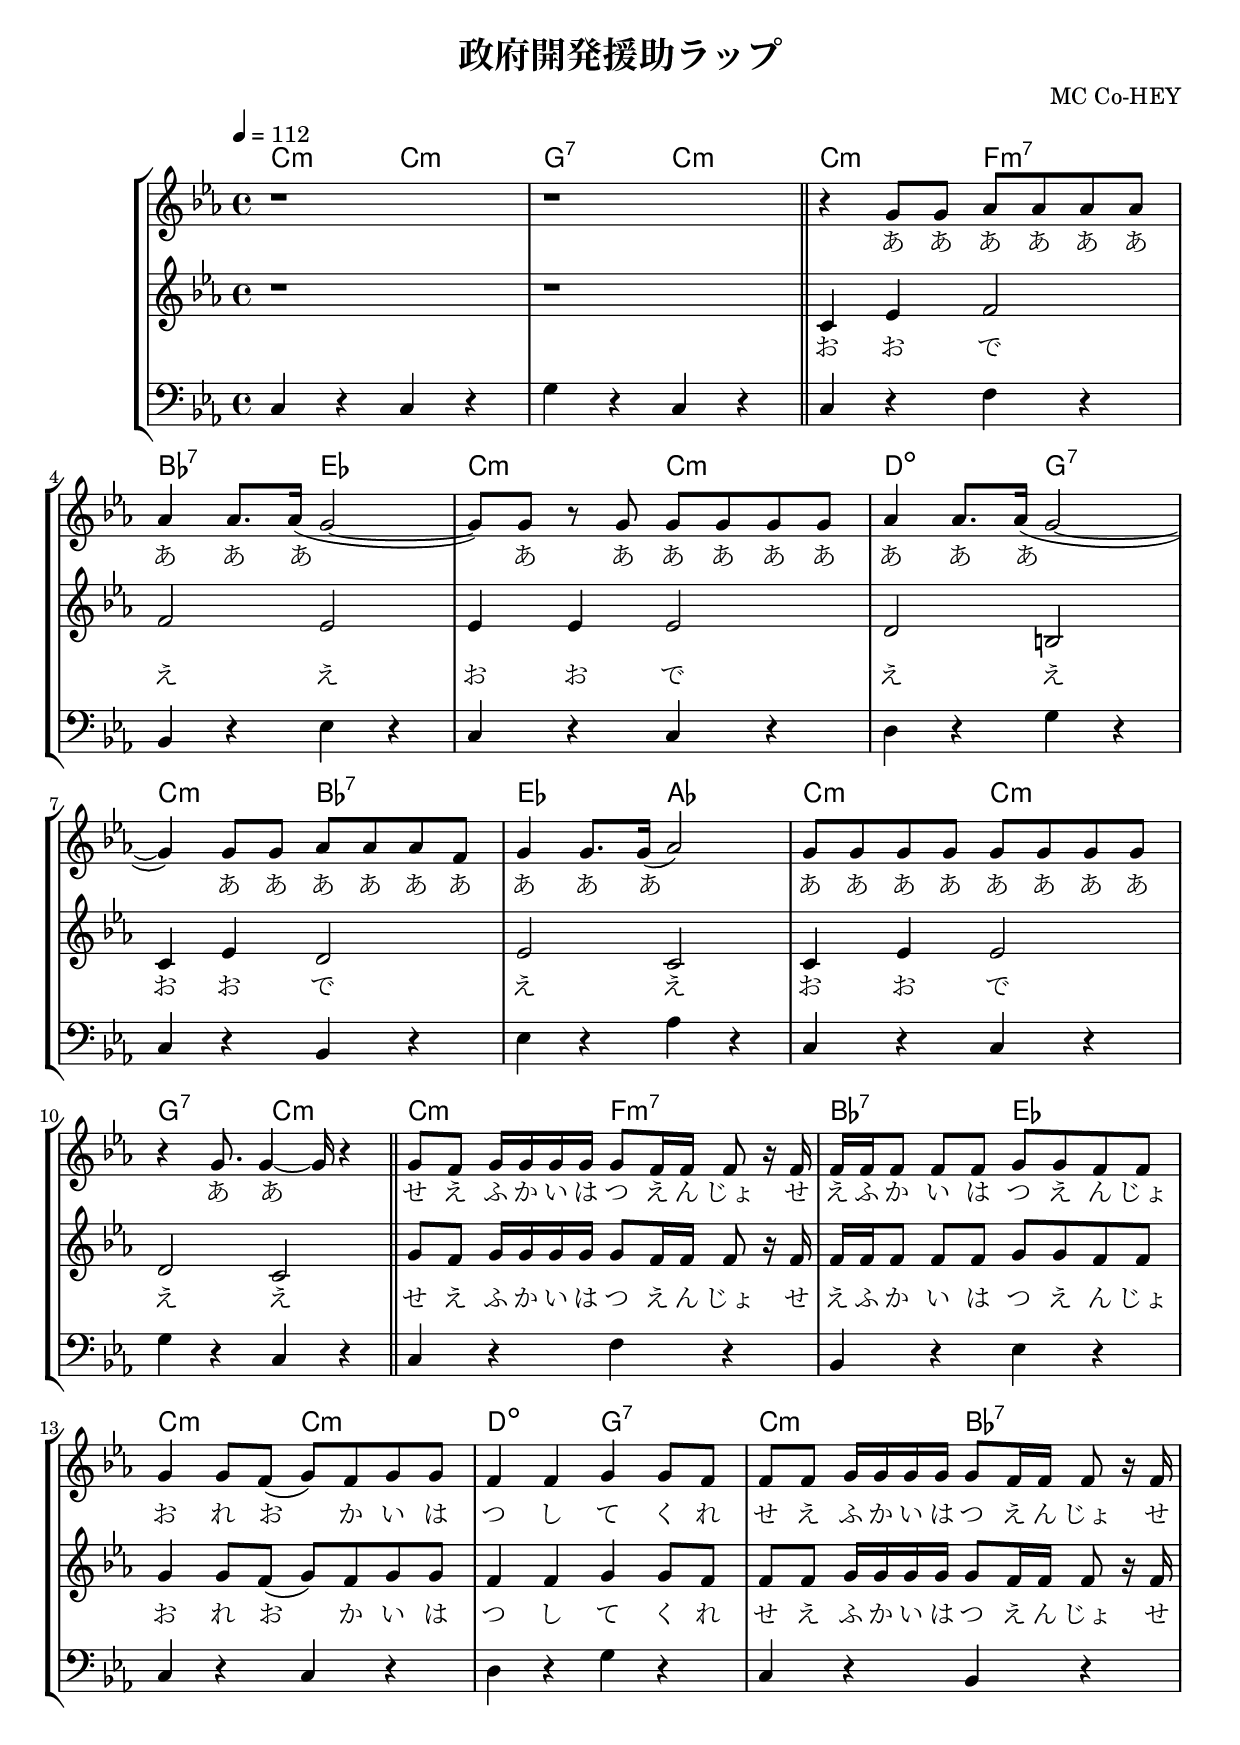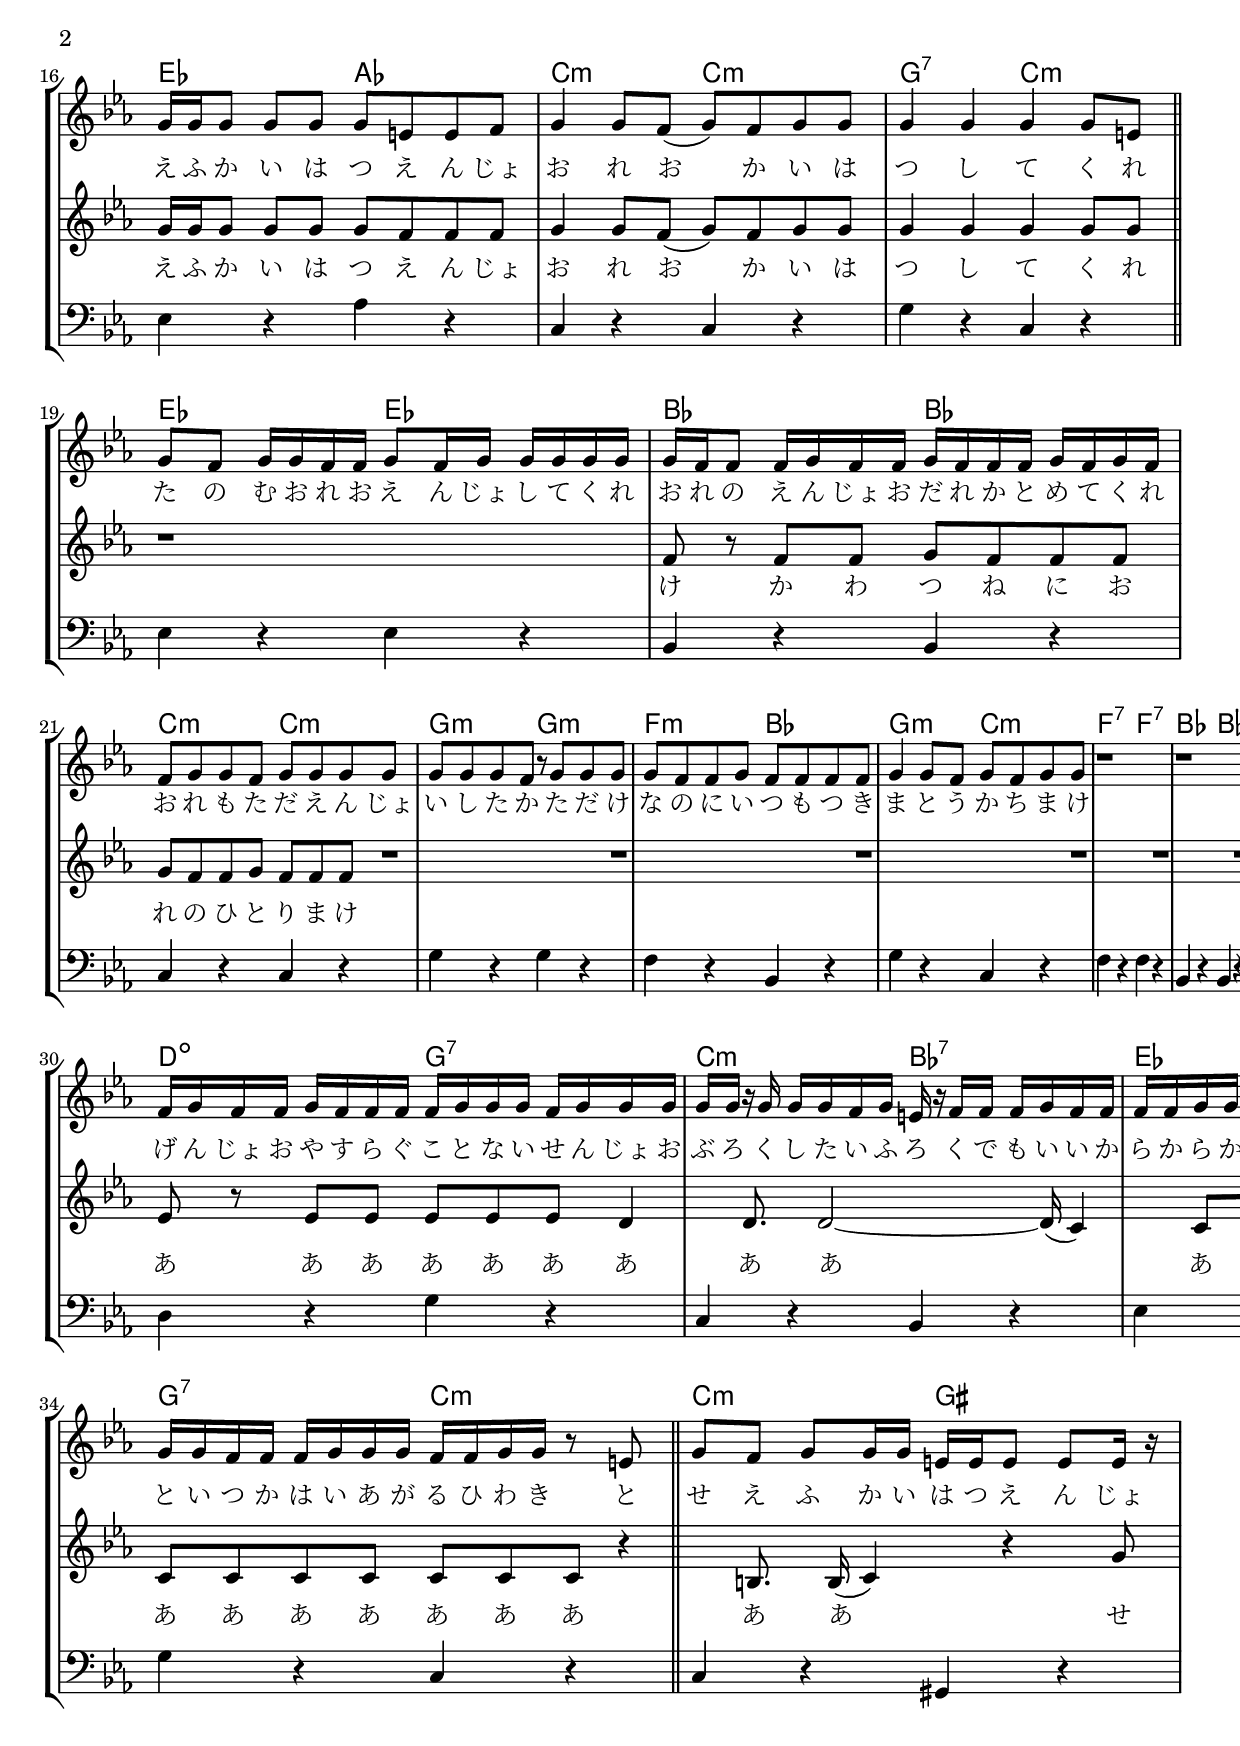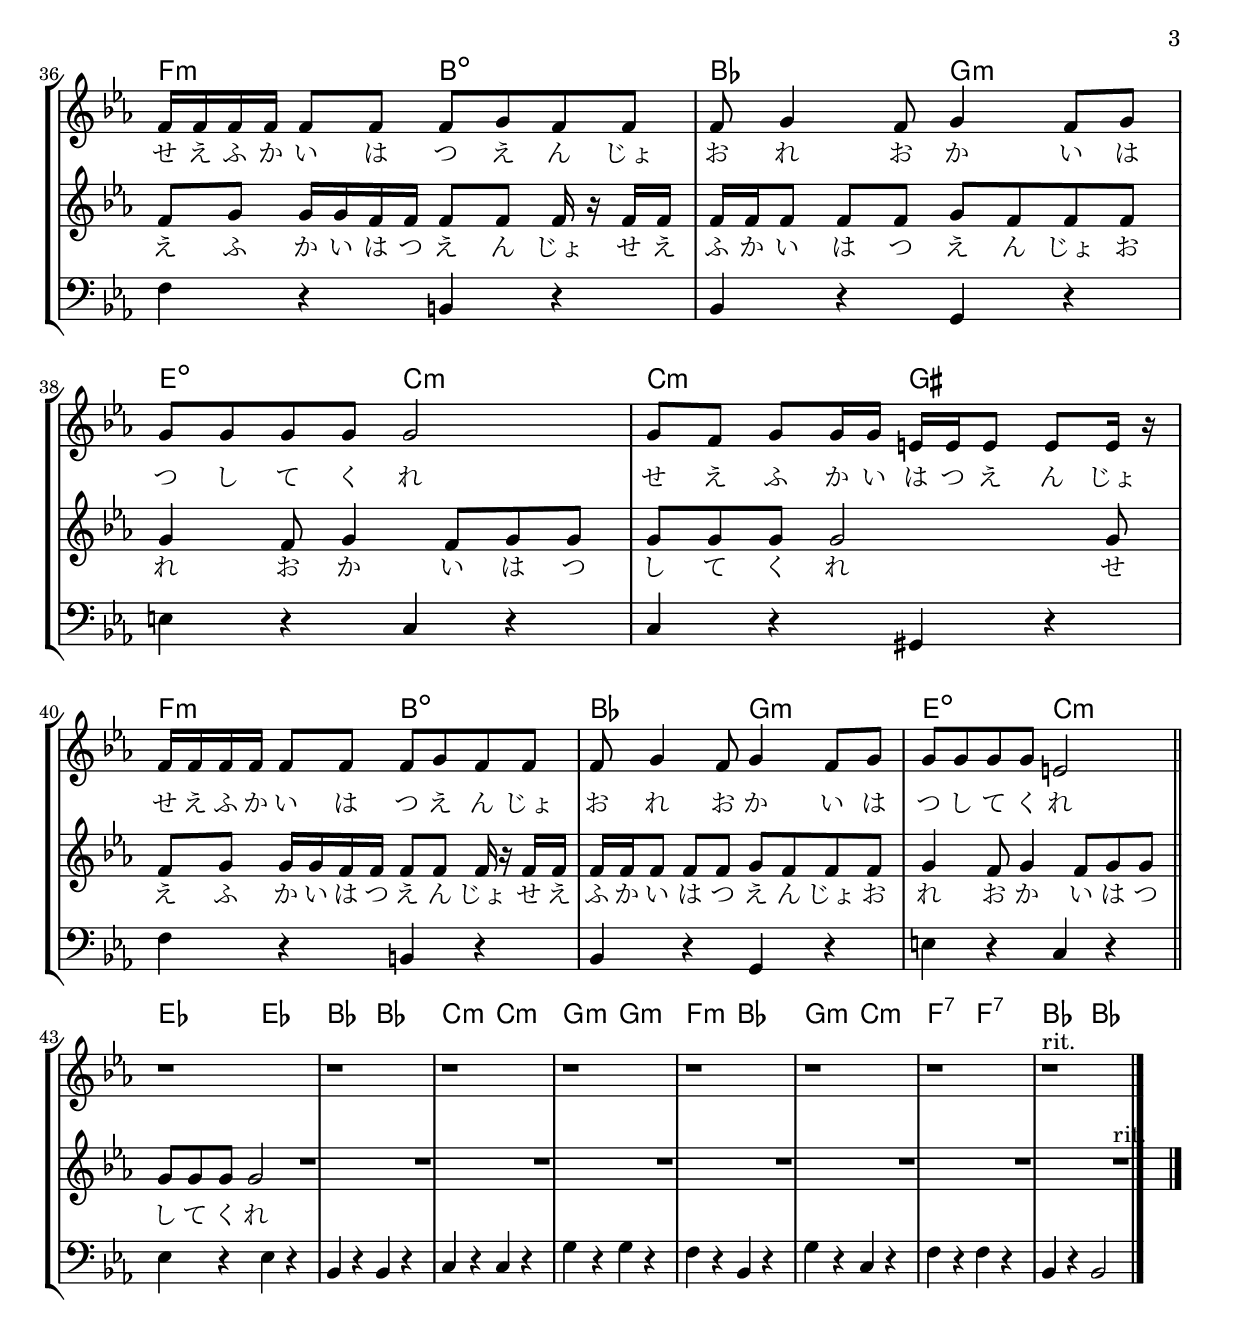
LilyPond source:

\version "2.12.1"

\header {
	title = \markup {政府開発援助ラップ}
	composer = \markup \center-column {"MC Co-HEY"}
}

harmony = \chordmode {
	c2:m c:m g:7 c:m 

	c:m f:min7 bes:7 es c:m c:m d:dim g:7 c:m bes:7 es as c:m c:m g:7 c:m 

	c:m f:min7 bes:7 es c:m c:m d:dim g:7 c:m bes:7 es as c:m c:m g:7 c:m 

	es es bes bes c:m c:m g:m g:m f:m bes g:m c:m f:7 f:7 bes bes 

	c:m f:min7 bes:7 es c:m c:m d:dim g:7 c:m bes:7 es as c:m c:m g:7 c:m 

	c:m gis f:m b:dim bes g:m e:dim c:m c:m gis f:m b:dim bes g:m e:dim c:m 

	es es bes bes c:m c:m g:m g:m f:m bes g:m c:m f:7 f:7 bes bes 
}

melody = {
	\key es \major
	\tempo 4 = 112
	r1 | r1   
	\set Staff.midiInstrument = #"Lead 3 (calliope)"
	r4 g'8  g'8  as'8  as'8  as'8  as'8 
	as'4  as'8.  as'16  (g'2~ 
	g'8)  g'8  r8  g'8  g'8  g'8  g'8  g'8 
	as'4  as'8.  as'16  (g'2~ 
	g'4)  g'8  g'8  as'8  as'8  as'8  f'8 
	g'4  g'8.  g'16  (as'2) 
	g'8  g'8  g'8  g'8  g'8  g'8  g'8  g'8 
	r4  g'8.  g'4~g'16  	r4 	\set Staff.midiInstrument = #"mmi0.34"
	g'8  f'8  g'16  g'16  g'16  g'16  g'8  f'16  f'16  f'8  r16  f'16 
	f'16  f'16  f'8  f'8  f'8  g'8  g'8  f'8  f'8 
	g'4  g'8  f'8  (g'8)  f'8  g'8  g'8 
	f'4  f'4  g'4  g'8  f'8 
	f'8  f'8  g'16  g'16  g'16  g'16  g'8  f'16  f'16  f'8  r16  f'16 
	g'16  g'16  g'8  g'8  g'8  g'8  e'8  e'8  f'8 
	g'4  g'8  f'8  (g'8)  f'8  g'8  g'8 
	g'4  g'4  g'4  g'8  e'8
	\set Staff.midiInstrument = #"mmi0.34"
	g'8  f'8  g'16  g'16  f'16  f'16  g'8  f'16  g'16  g'16  g'16  g'16  g'16 
	g'16  f'16  f'8  f'16  g'16  f'16  f'16  g'16  f'16  f'16  f'16  g'16  f'16  g'16  f'16 
	f'8  g'8  g'8  f'8  g'8  g'8  g'8  g'8 
	g'8  g'8  g'8  f'8  r8  g'8  g'8  g'8 
	g'8  f'8  f'8  g'8  f'8  f'8  f'8  f'8 
	g'4  g'8  f'8  g'8  f'8  g'8  g'8
	r1 r1 	\set Staff.midiInstrument = #"mmi0.34"
	 g'16  g'16  f'16  g'16  f'8  g'16  g'16  f'16  r16  f'16  f'16  g'16  f'16  f'16  f'16 
	f'16  f'16  f'16  g'16  g'16  f'16  g'16  f'16  f'16  g'16  f'8  g'8  g'8 
	g'16  f'16  g'16  g'16  g'16  f'16  g'16  g'16  g'16  f'16  g'16  g'16  g'16  f'16  g'16  g'16 
	f'16  g'16  f'16  f'16  g'16  f'16  f'16  f'16  f'16  g'16  g'16  g'16  f'16  g'16  g'16  g'16 
	g'16  g'16  r16  g'16  g'16  g'16  f'16  g'16  e'16  r16  f'16  f'16  f'16  g'16  f'16  f'16 
	f'16  f'16  g'16  g'16  g'16  g'16  f'16  g'16  g'16  e'16  e'16  e'16  e'16  e'16  f'8 
	g'16  f'16  g'16  f'16  g'8  f'16  g'16  g'16  g'16  g'16  g'16  g'16  g'16  f'16  f'16 
	g'16  g'16  f'16  f'16  f'16  g'16  g'16  g'16  f'16  f'16  g'16  g'16  r8  e'8
	\set Staff.midiInstrument = #"mmi0.34"
	g'8  f'8  g'8  g'16  g'16  e'16  e'16  e'8  e'8  e'16  r16 
	f'16  f'16  f'16  f'16  f'8  f'8  f'8  g'8  f'8  f'8 
	f'8  g'4  f'8  g'4  f'8  g'8 
	g'8  g'8  g'8  g'8  g'2 
	g'8  f'8  g'8  g'16  g'16  e'16  e'16  e'8  e'8  e'16  r16 
	f'16  f'16  f'16  f'16  f'8  f'8  f'8  g'8  f'8  f'8 
	f'8  g'4  f'8  g'4  f'8  g'8 
	g'8  g'8  g'8  g'8  e'2
	r1 | r1 | r1 | r1 | r1 | r1 | r1 | r1^"rit." \bar "|."
}

words = \lyricmode {
	
	あ  あ  あ  あ  あ  あ  あ  あ  あ  あ  あ  あ  あ  あ  あ  あ  あ  あ  あ  あ  あ  あ  あ  あ  あ  あ  あ  あ  あ  あ  あ  あ  あ  あ  あ  あ  あ  
	せ  え  ふ  か  い  は  つ  え  ん  じょ  せ  え  ふ  か  い  は  つ  え  ん  じょ  お  れ  お  か  い  は  つ  し  て  く  れ  せ  え  ふ  か  い  は  つ  え  ん  じょ  せ  え  ふ  か  い  は  つ  え  ん  じょ  お  れ  お  か  い  は  つ  し  て  く  れ  
	た  の  む  お  れ  お  え  ん  じょ  し  て  く  れ  お  れ  の  え  ん  じょ  お  だ  れ  か  と  め  て  く  れ  お  れ  も  た  だ  え  ん  じょ  い  し  た  か  た  だ  け  な  の  に  い  つ  も  つ  き  ま  と  う  か  ち  ま  け  
	お  れ  わ  ま  だ  ま  だ  は  て  ん  と  じょ  お  な  の  に  き  び  し  い  せ  か  い  わ  い  じょ  お  か  ん  じょ  お  の  ぼ  お  ちょ  お  せ  え  ぎょ  ふ  の  お  な  げ  ん  じょ  お  や  す  ら  ぐ  こ  と  な  い  せ  ん  じょ  お  ぶ  ろ  く  し  た  い  ふ  ろ  く  で  も  い  い  か  ら  か  ら  か  ら  の  の  ど  が  ら  が  ら  の  お  と  つ  ま  ら  な  い  ひ  と  つ  ま  み  あ  げ  た  い  い  と  い  つ  か  は  い  あ  が  る  ひ  わ  き  と  
	せ  え  ふ  か  い  は  つ  え  ん  じょ  せ  え  ふ  か  い  は  つ  え  ん  じょ  お  れ  お  か  い  は  つ  し  て  く  れ  せ  え  ふ  か  い  は  つ  え  ん  じょ  せ  え  ふ  か  い  は  つ  え  ん  じょ  お  れ  お  か  い  は  つ  し  て  く  れ  
	
}

secondmelody = {
	\key es \major
	\tempo 4 = 112
	r1 | r1   
	\set Staff.midiInstrument = #"fss0.35"
	 c'4  es'4  f'2 
	f'2  es'2 
	es'4  es'4  es'2 
	d'2  b2 
	c'4  es'4  d'2 
	es'2  c'2 
	c'4  es'4  es'2 
	d'2  c'2
	\set Staff.midiInstrument = #"fss0.35"
	g'8  f'8  g'16  g'16  g'16  g'16  g'8  f'16  f'16  f'8  r16  f'16 
	f'16  f'16  f'8  f'8  f'8  g'8  g'8  f'8  f'8 
	g'4  g'8  f'8  (g'8)  f'8  g'8  g'8 
	f'4  f'4  g'4  g'8  f'8 
	f'8  f'8  g'16  g'16  g'16  g'16  g'8  f'16  f'16  f'8  r16  f'16 
	g'16  g'16  g'8  g'8  g'8  g'8  f'8  f'8  f'8 
	g'4  g'8  f'8  (g'8)  f'8  g'8  g'8 
	g'4  g'4  g'4  g'8  g'8
	\set Staff.midiInstrument = #"fss0.35"
	r1
 f'8  r8  f'8  f'8  g'8  f'8  f'8  f'8  g'8  f'8  f'8  g'8  f'8  f'8  f'8  	 r1 r1 r1 r1 r1 r1 	\set Staff.midiInstrument = #"Lead 3 (calliope)"
	r4 es'8  es'8  as'8  as'8  as'8  as'8 
	bes'4  bes'8.  bes'2~bes'16 
	(es'8)  es'8  r8  es'8  es'8  es'8  es'8  es'8 
	d'4  d'8.  d'2~d'16 
	(c'4)  c'8  c'8  d'8  d'8  d'8  bes8 
	bes4  bes8.  bes16  (c'2) 
	c'8  c'8  c'8  c'8  c'8  c'8  c'8  c'8 
	r4  b8.  b16  (c'4)  	r4 	\set Staff.midiInstrument = #"fss0.35"
	g'8  f'8  g'8  g'16  g'16  f'16  f'16  f'8  f'8  f'16  r16 
	f'16  f'16  f'16  f'16  f'8  f'8  f'8  g'8  f'8  f'8 
	f'8  g'4  f'8  g'4  f'8  g'8 
	g'8  g'8  g'8  g'8  g'2 
	g'8  f'8  g'8  g'16  g'16  f'16  f'16  f'8  f'8  f'16  r16 
	f'16  f'16  f'16  f'16  f'8  f'8  f'8  g'8  f'8  f'8 
	f'8  g'4  f'8  g'4  f'8  g'8 
	g'8  g'8  g'8  g'8  g'2
	r1 | r1 | r1 | r1 | r1 | r1 | r1 | r1^"rit." \bar "|."
}

secondwords = \lyricmode {
	
	お  お  で  え  え  お  お  で  え  え  お  お  で  え  え  お  お  で  え  え  
	せ  え  ふ  か  い  は  つ  え  ん  じょ  せ  え  ふ  か  い  は  つ  え  ん  じょ  お  れ  お  か  い  は  つ  し  て  く  れ  せ  え  ふ  か  い  は  つ  え  ん  じょ  せ  え  ふ  か  い  は  つ  え  ん  じょ  お  れ  お  か  い  は  つ  し  て  く  れ  
	け  か  わ  つ  ね  に  お  れ  の  ひ  と  り  ま  け  
	あ  あ  あ  あ  あ  あ  あ  あ  あ  あ  あ  あ  あ  あ  あ  あ  あ  あ  あ  あ  あ  あ  あ  あ  あ  あ  あ  あ  あ  あ  あ  あ  あ  あ  あ  あ  あ  
	せ  え  ふ  か  い  は  つ  え  ん  じょ  せ  え  ふ  か  い  は  つ  え  ん  じょ  お  れ  お  か  い  は  つ  し  て  く  れ  せ  え  ふ  か  い  は  つ  え  ん  じょ  せ  え  ふ  か  い  は  つ  え  ん  じょ  お  れ  お  か  い  は  つ  し  て  く  れ  
	
}

tempochange = {
	\tempo 4 = 112
	r1 | r1 \bar "||"
	\tempo 4 = 112
	r1 | r1 | r1 | r1 | r1 | r1 | r1 | r1 \bar "||"
	\tempo 4 = 112
	r1 | r1 | r1 | r1 | r1 | r1 | r1 | r1 \bar "||"
	\tempo 4 = 112
	r1 | r1 | r1 | r1 | r1 | r1 | r1 | r1 \bar "||"
	\tempo 4 = 112
	r1 | r1 | r1 | r1 | r1 | r1 | r1 | r1 \bar "||"
	\tempo 4 = 112
	r1 | r1 | r1 | r1 | r1 | r1 | r1 | r1 \bar "||"
	\tempo 4 = 112
	r1 | r1 | r1 | r1 | r1 | r1 | r1 | \tempo 4 = 84 r2 \tempo 4 = 74 r2 \bar "|."
}

mainacc = {
	\clef bass
	\set Staff.midiInstrument = #"Slap Bass 1"
	\key es \major
	\tempo 4 = 112
	c4 r4
	c4 r4
	g4 r4
	c4 r4
	\bar "||"

	\set Staff.midiInstrument = #"Electric Bass (pick)"
	c4 r4
	f4 r4
	bes,4 r4
	es4 r4
	c4 r4
	c4 r4
	d4 r4
	g4 r4
	c4 r4
	bes,4 r4
	es4 r4
	as4 r4
	c4 r4
	c4 r4
	g4 r4
	c4 r4
	\bar "||"

	\set Staff.midiInstrument = #"Slap Bass 1"
	c4 r4
	f4 r4
	bes,4 r4
	es4 r4
	c4 r4
	c4 r4
	d4 r4
	g4 r4
	c4 r4
	bes,4 r4
	es4 r4
	as4 r4
	c4 r4
	c4 r4
	g4 r4
	c4 r4
	\bar "||"

	\set Staff.midiInstrument = #"Slap Bass 1"
	es4 r4
	es4 r4
	bes,4 r4
	bes,4 r4
	c4 r4
	c4 r4
	g4 r4
	g4 r4
	f4 r4
	bes,4 r4
	g4 r4
	c4 r4
	f4 r4
	f4 r4
	bes,4 r4
	bes,4 r4
	\bar "||"

	\set Staff.midiInstrument = #"Slap Bass 1"
	c4 r4
	f4 r4
	bes,4 r4
	es4 r4
	c4 r4
	c4 r4
	d4 r4
	g4 r4
	c4 r4
	bes,4 r4
	es4 r4
	as4 r4
	c4 r4
	c4 r4
	g4 r4
	c4 r4
	\bar "||"

	\set Staff.midiInstrument = #"Slap Bass 1"
	c4 r4
	gis,4 r4
	f4 r4
	b,4 r4
	bes,4 r4
	g,4 r4
	e4 r4
	c4 r4
	c4 r4
	gis,4 r4
	f4 r4
	b,4 r4
	bes,4 r4
	g,4 r4
	e4 r4
	c4 r4
	\bar "||"

	\set Staff.midiInstrument = #"Slap Bass 1"
	es4 r4
	es4 r4
	bes,4 r4
	bes,4 r4
	c4 r4
	c4 r4
	g4 r4
	g4 r4
	f4 r4
	bes,4 r4
	g4 r4
	c4 r4
	f4 r4
	f4 r4
	bes,4 r4
	bes,2
	\bar "|."
}

subacc = {
	\clef bass
	\set Staff.midiInstrument = #"Acoustic grand"
	\key es \major
	\tempo 4 = 112
	c16 g c' es' es' c' g c
	c16 g c' es' es' c' g c
	g16 f b f' f' b f g
	c16 g c' es' es' c' g c
	\bar "||"

	\set Staff.midiInstrument = #"Taiko Drum"
	c8 es' c' g
	f8 es' as f
	bes,8 f' d' as
	es8 es' bes g
	c8 es' c' g
	c8 es' c' g
	d8 f' as f
	g8 f' b f
	c8 es' c' g
	bes,8 f' d' as
	es8 es' bes g
	as8 es' c' as
	c8 es' c' g
	c8 es' c' g
	g8 f' b f
	c8 es' c' g
	\bar "||"

	\set Staff.midiInstrument = #"Taiko Drum"
	c8 es' c' g
	f8 es' as f
	bes,8 f' d' as
	es8 es' bes g
	c8 es' c' g
	c8 es' c' g
	d8 f' as f
	g8 f' b f
	c8 es' c' g
	bes,8 f' d' as
	es8 es' bes g
	as8 es' c' as
	c8 es' c' g
	c8 es' c' g
	g8 f' b f
	c8 es' c' g
	\bar "||"

	\set Staff.midiInstrument = #"Taiko Drum"
	es8 es' bes g
	es8 es' bes g
	bes,8 f' d' f
	bes,8 f' d' f
	c8 es' c' g
	c8 es' c' g
	g8 g' d' bes
	g8 g' d' bes
	f8 f' c' as
	bes,8 f' d' f
	g8 g' d' bes
	c8 es' c' g
	f8 es' a f
	f8 es' a f
	bes,8 f' d' f
	bes,8 f' d' f
	\bar "||"

	\set Staff.midiInstrument = #"Taiko Drum"
	c8 es' c' g
	f8 es' as f
	bes,8 f' d' as
	es8 es' bes g
	c8 es' c' g
	c8 es' c' g
	d8 f' as f
	g8 f' b f
	c8 es' c' g
	bes,8 f' d' as
	es8 es' bes g
	as8 es' c' as
	c8 es' c' g
	c8 es' c' g
	g8 f' b f
	c8 es' c' g
	\bar "||"

	\set Staff.midiInstrument = #"Taiko Drum"
	c8 c' g es
	gis,8 bis gis dis
	f8 c' as f
	b,8 d' f d
	bes,8 d' f d
	g,8 d' bes d
	e8 e' bes g
	c8 c' g es
	c8 c' g es
	gis,8 bis gis dis
	f8 c' as f
	b,8 d' f d
	bes,8 d' f d
	g,8 d' bes d
	e8 e' bes g
	c8 c' g es
	\bar "||"

	\set Staff.midiInstrument = #"Taiko Drum"
	es8 es' bes es'
	es8 es' bes es'
	bes,8 f' d' f'
	bes,8 f' d' f'
	c8 es' c' es'
	c8 es' c' es'
	g8 g' d' g'
	g8 g' d' g'
	f8 f' c' f'
	bes,8 f' d' f'
	g8 g' d' g'
	c8 es' c' es'
	f8 es' a es'
	f8 es' a es'
	bes,8 f' d' f'
	<bes, f d' f'>2
	\bar "|."
}

percA = {
	\drummode {
	hh4 hh8 hh2 r8  |\times 16/32{ hh2 hh8. hh1 r4 r16 } \bar "||"
	r2 r8 hho4.  |r2 r8 hho4.  |r2 r8 hho4.  |r2 r8 hho4.  |r2 r8 hho4.  |r2 r8 hho4.  |r2 r8 hho4.  |r2 r8 hho4.  \bar "||"
	r2 r8 hho4.  |r2 r8 hho4.  |r2 r8 hho4.  |r2 r8 hho4.  |r2 r8 hho4.  |r2 r8 hho4.  |r2 r8 hho4.  |r2 r8 hho4.  \bar "||"
	r2 r8 hho4.  |r2 r8 hho4.  |r2 r8 hho4.  |r2 r8 hho4.  |r2 r8 hho4.  |r2 r8 hho4.  |r2 r8 hho4.  |r2 r8 hho4.  \bar "||"
	r2 r8 hho4.  |r2 r8 hho4.  |r2 r8 hho4.  |r2 r8 hho4.  |r2 r8 hho4.  |r2 r8 hho4.  |r2 r8 hho4.  |r2 r8 hho4.  \bar "||"
	r2 r8 hho4.  |r2 r8 hho4.  |r2 r8 hho4.  |r2 r8 hho4.  |r2 r8 hho4.  |r2 r8 hho4.  |r2 r8 hho4.  |r2 r8 hho4.  \bar "||"
	r4 hh8. hh4 r16 hh4  |hh4 hh8 hh4. hh4  |hh4 hh8. hh4 r16 hh4  |hh4 hh8 hh4. hh4  |r4 hh8. hh4 r16 hh4  |hh4 hh8 hh4. hh4  |hh4 hh8. hh4 r16 hh4  |hh4 hh8 hh4. hh4  \bar "|."
	}
}

percB = {
	\drummode {
	r16 hhp8 hhp8 hhp2 r8.  |\times 16/32{ r8 hhp4 hhp4 hhp8 hhp1 r4 } \bar "||"
	r8 hh8 hh8 hh8 hh4. hh8  |hh8 hh8 hh8 hh8 hh4 hh8 hh8  |hh8 hh8 hh8 hh8 hh4. hh8  |hh8 hh8 hh8 hh8 hh4 hh8 hh8  |r8 hh8 hh8 hh8 hh4. hh8  |hh8 hh8 hh8 hh8 hh4 hh8 hh8  |hh8 hh8 hh8 hh8 hh4. hh8  |r16 hh4 hh4 hh4 r16 hh8  \bar "||"
	r8 hh8 hh8 hh8 hh4. hh8  |hh8 hh8 hh8 hh8 hh4 hh8 hh8  |hh8 hh8 hh8 hh8 hh4. hh8  |hh8 hh8 hh8 hh8 hh4 hh8 hh8  |r8 hh8 hh8 hh8 hh4. hh8  |hh8 hh8 hh8 hh8 hh4 hh8 hh8  |hh8 hh8 hh8 hh8 hh4. hh8  |r16 hh4 hh4 hh4 r16 hh8  \bar "||"
	r8 hh8 hh8 hh8 hh4. hh8  |hh8 hh8 hh8 hh8 hh4 hh8 hh8  |hh8 hh8 hh8 hh8 hh4. hh8  |hh8 hh8 hh8 hh8 hh4 hh8 hh8  |r8 hh8 hh8 hh8 hh4. hh8  |hh8 hh8 hh8 hh8 hh4 hh8 hh8  |hh8 hh8 hh8 hh8 hh4. hh8  |r16 hh4 hh4 hh4 r16 hh8  \bar "||"
	r8 hh8 hh8 hh8 hh4. hh8  |hh8 hh8 hh8 hh8 hh4 hh8 hh8  |hh8 hh8 hh8 hh8 hh4. hh8  |hh8 hh8 hh8 hh8 hh4 hh8 hh8  |r8 hh8 hh8 hh8 hh4. hh8  |hh8 hh8 hh8 hh8 hh4 hh8 hh8  |hh8 hh8 hh8 hh8 hh4. hh8  |r16 hh4 hh4 hh4 r16 hh8  \bar "||"
	r8 hh8 hh8 hh8 hh4. hh8  |hh8 hh8 hh8 hh8 hh4 hh8 hh8  |hh8 hh8 hh8 hh8 hh4. hh8  |hh8 hh8 hh8 hh8 hh4 hh8 hh8  |r8 hh8 hh8 hh8 hh4. hh8  |hh8 hh8 hh8 hh8 hh4 hh8 hh8  |hh8 hh8 hh8 hh8 hh4. hh8  |r16 hh4 hh4 hh4 r16 hh8  \bar "||"
	r8 hhp4 hhp4 hhp4 hhp8  |r8 hhp2 hhp4 hhp8  |r8 hhp4 hhp4 hhp4 hhp8  |r8 hhp2 hhp4 hhp8  |r8 hhp4 hhp4 hhp4 hhp8  |r8 hhp2 hhp4 hhp8  |r8 hhp4 hhp4 hhp4 hhp8  |r8 hhp2 hhp4.  \bar "|."
	}
}

percC = {
	\drummode {
	r1  |\times 16/32{ r1 r2 hho2 } \bar "||"
	r16 hhp4 hhp8 hhp8 hhp4. hhp16  |r16 hhp4 hhp8 hhp8 hhp4 hhp8.  |r16 hhp4 hhp8 hhp8 hhp4 hhp8 hhp16  |r16 hhp4 hhp8 hhp8 hhp4 hhp8.  |r16 hhp4 hhp8 hhp8 hhp4. hhp16  |r16 hhp4 hhp8 hhp8 hhp4 hhp8.  |r16 hhp4 hhp8 hhp8 hhp4 hhp8 hhp16  |r8 hhp8 hhp8 hhp8 hhp4 r16 hhp8.  \bar "||"
	r16 hhp4 hhp8 hhp8 hhp4. hhp16  |r16 hhp4 hhp8 hhp8 hhp4 hhp8.  |r16 hhp4 hhp8 hhp8 hhp4 hhp8 hhp16  |r16 hhp4 hhp8 hhp8 hhp4 hhp8.  |r16 hhp4 hhp8 hhp8 hhp4. hhp16  |r16 hhp4 hhp8 hhp8 hhp4 hhp8.  |r16 hhp4 hhp8 hhp8 hhp4 hhp8 hhp16  |r8 hhp8 hhp8 hhp8 hhp4 r16 hhp8.  \bar "||"
	r16 hhp4 hhp8 hhp8 hhp4. hhp16  |r16 hhp4 hhp8 hhp8 hhp4 hhp8.  |r16 hhp4 hhp8 hhp8 hhp4 hhp8 hhp16  |r16 hhp4 hhp8 hhp8 hhp4 hhp8.  |r16 hhp4 hhp8 hhp8 hhp4. hhp16  |r16 hhp4 hhp8 hhp8 hhp4 hhp8.  |r16 hhp4 hhp8 hhp8 hhp4 hhp8 hhp16  |r8 hhp8 hhp8 hhp8 hhp4 r16 hhp8.  \bar "||"
	r16 hhp4 hhp8 hhp8 hhp4. hhp16  |r16 hhp4 hhp8 hhp8 hhp4 hhp8.  |r16 hhp4 hhp8 hhp8 hhp4 hhp8 hhp16  |r16 hhp4 hhp8 hhp8 hhp4 hhp8.  |r16 hhp4 hhp8 hhp8 hhp4. hhp16  |r16 hhp4 hhp8 hhp8 hhp4 hhp8.  |r16 hhp4 hhp8 hhp8 hhp4 hhp8 hhp16  |r8 hhp8 hhp8 hhp8 hhp4 r16 hhp8.  \bar "||"
	r16 hhp4 hhp8 hhp8 hhp4. hhp16  |r16 hhp4 hhp8 hhp8 hhp4 hhp8.  |r16 hhp4 hhp8 hhp8 hhp4 hhp8 hhp16  |r16 hhp4 hhp8 hhp8 hhp4 hhp8.  |r16 hhp4 hhp8 hhp8 hhp4. hhp16  |r16 hhp4 hhp8 hhp8 hhp4 hhp8.  |r16 hhp4 hhp8 hhp8 hhp4 hhp8 hhp16  |r8 hhp8 hhp8 hhp8 hhp4 r16 hhp8.  \bar "||"
	r4 sn2 sn8. sn16  |r4 sn2 sn8. sn16  |r4 sn2 sn8. sn16  |r4 sn2 sn8. sn16  |r4 sn2 sn8. sn16  |r4 sn2 sn8. sn16  |r4 sn2 sn8. sn16  |r4 sn2 sn8 sn16 sn16  \bar "|."
	}
}

percD = {
	\drummode {
	bd8. bd8. bd2 bd8  |\times 16/32{ bd4. bd4. bd8 bd2 r8 bd2 } \bar "||"
	r8. sn2 r16 sn4  |r8. sn2 r16 sn8. sn16  |r8. sn2 r16 sn4  |r8. sn2 r16 sn8. sn16  |r8. sn2 r16 sn4  |r8. sn2 r16 sn8. sn16  |r8. sn2 r16 sn4  |r8. sn2 r16 sn4  \bar "||"
	r8. sn2 r16 sn4  |r8. sn2 r16 sn8. sn16  |r8. sn2 r16 sn4  |r8. sn2 r16 sn8. sn16  |r8. sn2 r16 sn4  |r8. sn2 r16 sn8. sn16  |r8. sn2 r16 sn4  |r8. sn2 r16 sn4  \bar "||"
	r8. sn2 r16 sn4  |r8. sn2 r16 sn8. sn16  |r8. sn2 r16 sn4  |r8. sn2 r16 sn8. sn16  |r8. sn2 r16 sn4  |r8. sn2 r16 sn8. sn16  |r8. sn2 r16 sn4  |r8. sn2 r16 sn4  \bar "||"
	r8. sn2 r16 sn4  |r8. sn2 r16 sn8. sn16  |r8. sn2 r16 sn4  |r8. sn2 r16 sn8. sn16  |r8. sn2 r16 sn4  |r8. sn2 r16 sn8. sn16  |r8. sn2 r16 sn4  |r8. sn2 r16 sn4  \bar "||"
	r8. sn2 r16 sn4  |r8. sn2 r16 sn8. sn16  |r8. sn2 r16 sn4  |r8. sn2 r16 sn8. sn16  |r8. sn2 r16 sn4  |r8. sn2 r16 sn8. sn16  |r8. sn2 r16 sn4  |r8. sn2 r16 sn4  \bar "||"
	bd4. r16 bd8. bd4 bd8  |bd8 bd4 r16 bd8. bd4 bd8  |bd4. r16 bd8. bd4 bd8  |bd8 bd4 r16 bd8. bd4 bd8  |bd4. r16 bd8. bd4 bd8  |bd8 bd4 r16 bd8. bd4 bd8  |bd4. r16 bd8. bd4 bd8  |bd8 bd4 r16 bd8. bd4 bd8  \bar "|."
	}
}

percE = {
	\drummode {
	r2 ss2  |\times 16/32{ r1 ss1 } \bar "||"
	bd4. bd8 bd2  |bd4. bd8 bd4. bd8  |bd4. bd8 bd2  |bd4. bd8 bd4. bd8  |bd4. bd8 bd2  |bd4. bd8 bd4. bd8  |bd4. bd8 bd2  |bd4. bd8 bd4 bd4  \bar "||"
	bd4. bd8 bd2  |bd4. bd8 bd4. bd8  |bd4. bd8 bd2  |bd4. bd8 bd4. bd8  |bd4. bd8 bd2  |bd4. bd8 bd4. bd8  |bd4. bd8 bd2  |bd4. bd8 bd4 bd4  \bar "||"
	bd4. bd8 bd2  |bd4. bd8 bd4. bd8  |bd4. bd8 bd2  |bd4. bd8 bd4. bd8  |bd4. bd8 bd2  |bd4. bd8 bd4. bd8  |bd4. bd8 bd2  |bd4. bd8 bd4 bd4  \bar "||"
	bd4. bd8 bd2  |bd4. bd8 bd4. bd8  |bd4. bd8 bd2  |bd4. bd8 bd4. bd8  |bd4. bd8 bd2  |bd4. bd8 bd4. bd8  |bd4. bd8 bd2  |bd4. bd8 bd4 bd4  \bar "||"
	bd4. bd8 bd2  |bd4. bd8 bd4. bd8  |bd4. bd8 bd2  |bd4. bd8 bd4. bd8  |bd4. bd8 bd2  |bd4. bd8 bd4. bd8  |bd4. bd8 bd2  |bd4. bd8 bd4 bd4  \bar "||"
	r1  |r4. r16 hho2 r16  |r1  |r4. r16 hho2 r16  |r1  |r4. r16 hho2 r16  |r1  |r4. r16 hho2 r16  \bar "|."
	}
}

percF = {
	\drummode {
	r1 |\times 16/32{ r1 sn4 sn8 sn2 r8 } \bar "||"
	cymc1  |r1 |r1 |r1 |cymc1  |r1 |r1 |cymc1  \bar "||"
	cymc1  |r1 |r1 |r1 |cymc1  |r1 |r1 |cymc1  \bar "||"
	cymc1  |r1 |r1 |r1 |cymc1  |r1 |r1 |cymc1  \bar "||"
	cymc1  |r1 |r1 |r1 |cymc1  |r1 |r1 |cymc1  \bar "||"
	cymc1  |r1 |r1 |r1 |cymc1  |r1 |r1 |cymc1  \bar "||"
	cymc1  |r1 |r1 |r1 |cymc1  |r1 |r1 |r1 \bar "|."
	}
}

percG = {
	\drummode {
	r1 |r1 \bar "||"
	r1 |r1 |r1 |r1 |r1 |r1 |r1 |r4. r16 tommh2 r16  \bar "||"
	r1 |r1 |r1 |r1 |r1 |r1 |r1 |r4. r16 tommh2 r16  \bar "||"
	r1 |r1 |r1 |r1 |r1 |r1 |r1 |r4. r16 tommh2 r16  \bar "||"
	r1 |r1 |r1 |r1 |r1 |r1 |r1 |r4. r16 tommh2 r16  \bar "||"
	r1 |r1 |r1 |r1 |r1 |r1 |r1 |r4. r16 tommh2 r16  \bar "||"
	r1 | r1 | r1 | r1 | r1 | r1 | r1 | r1 \bar "|."
	}
}

percH = {
	\drummode {
	r1 |\times 16/32{ r1 r2 r8 tommh4. } \bar "||"
	r1 |r1 |r1 |r1 |r1 |r1 |r1 |r2. r8 toml8  \bar "||"
	r1 |r1 |r1 |r1 |r1 |r1 |r1 |r2. r8 toml8  \bar "||"
	r1 |r1 |r1 |r1 |r1 |r1 |r1 |r2. r8 toml8  \bar "||"
	r1 |r1 |r1 |r1 |r1 |r1 |r1 |r2. r8 toml8  \bar "||"
	r1 |r1 |r1 |r1 |r1 |r1 |r1 |r2. r8 toml8  \bar "||"
	r1 | r1 | r1 | r1 | r1 | r1 | r1 | r1 \bar "|."
	}
}

percI = {
	\drummode {
	r1 |\times 16/32{ r1 r2. tomfh4 } \bar "||"
	r1 | r1 | r1 | r1 | r1 | r1 | r1 | r1 \bar "||"
	r1 | r1 | r1 | r1 | r1 | r1 | r1 | r1 \bar "||"
	r1 | r1 | r1 | r1 | r1 | r1 | r1 | r1 \bar "||"
	r1 | r1 | r1 | r1 | r1 | r1 | r1 | r1 \bar "||"
	r1 | r1 | r1 | r1 | r1 | r1 | r1 | r1 \bar "||"
	r1 | r1 | r1 | r1 | r1 | r1 | r1 | r1 \bar "|."
	}
}

\score {
	<<
		\new StaffGroup <<
			\new ChordNames {\harmony}
			\new Voice = "melody" {\melody}
			\new Lyrics \lyricsto "melody" \words
			\new Voice = "secondmelody" {\secondmelody}
			\new Lyrics \lyricsto "secondmelody" \secondwords
			\new Staff = "mainacc" {\mainacc}
		>>
	>>
	\layout { }
}
